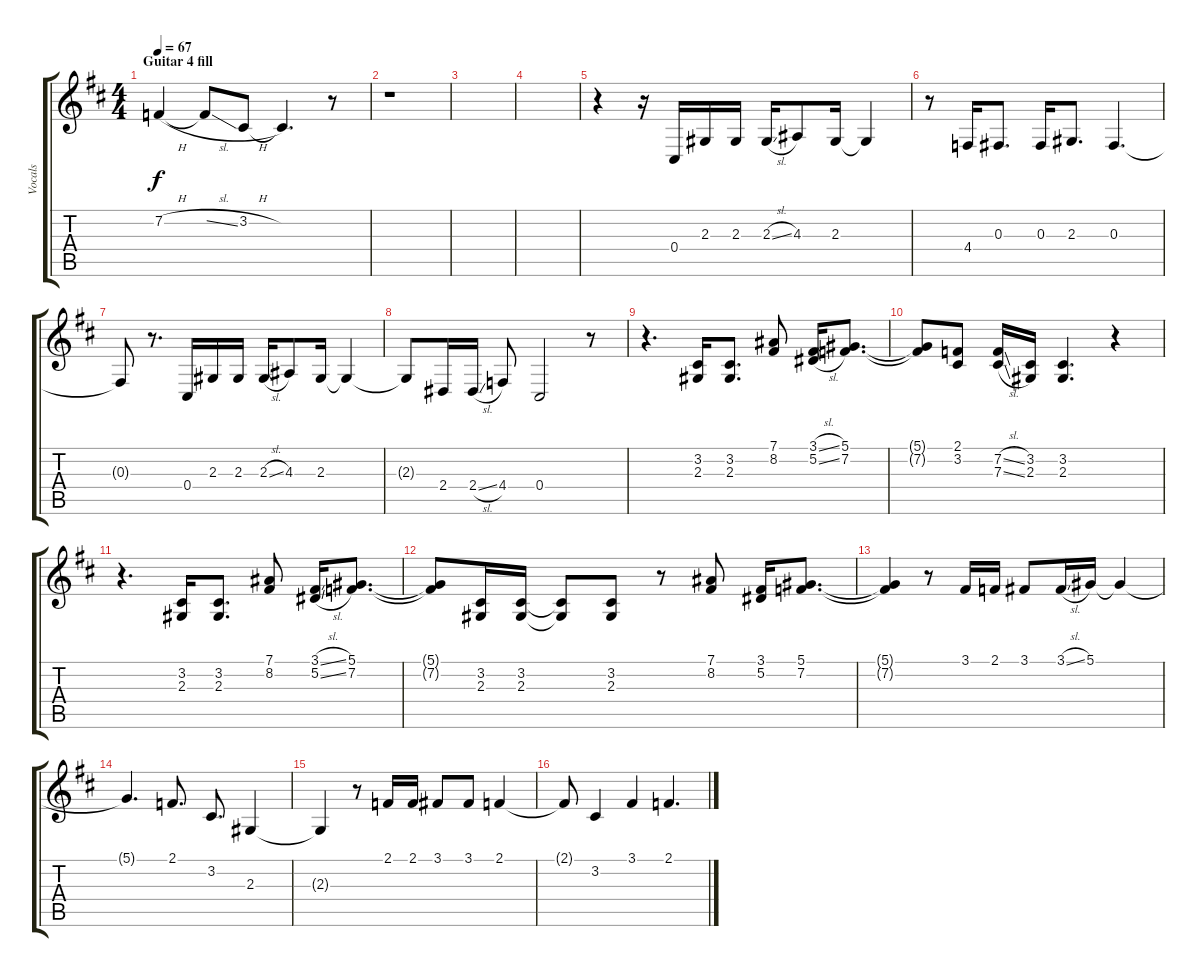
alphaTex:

\track ("Vocals" "Vocals") {instrument violin}
\staff {score tabs}
\tuning (Eb4 Bb3 Gb3 Db3 Ab2 Eb2) {hide}
\ts (4 4)
\section ("" "Guitar 4 fill")
\tempo 67
\clef g2
\ks d
7.2{h t}.4{dy f} 7.2{sl t}.8 3.2{h}.8 3.2{t}.4{d} r.8 |
r.1 |
|
|
r.4 r.16 0.4.16 2.3.16 2.3.16 2.3{sl}.16 4.3.8 2.3.16 2.3{t}.4 |
r.8 4.4.16 0.3.8{d} 0.3.16 2.3.8{d} 0.3.4{d} |
0.3{t}.8 r.8{d} 0.4.16 2.3.16 2.3.16 2.3{sl}.16 4.3.8 2.3.16 2.3{t}.4 |
2.3{t}.8 2.4.16 2.4{sl}.16 4.4.8 0.4.2 r.8 |
r.4{d} (3.2 2.3).16 (3.2 2.3).8{d} (7.1 8.2).8 (3.1{sl} 5.2{sl}).16 (5.1 7.2).8{d} |
(5.1{t} 7.2{t}).8 (2.1 3.2).8 (7.2{sl} 7.3{sl}).16 (3.2 2.3).16 (3.2 2.3).4{d} r.4 |
r.4{d} (3.2 2.3).16 (3.2 2.3).8{d} (7.1 8.2).8 (3.1{sl} 5.2{sl}).16 (5.1 7.2).8{d} |
(5.1{t} 7.2{t}).8 (3.2 2.3).16 (3.2 2.3).16 (3.2{t} 2.3{t}).8 (3.2 2.3).8 r.8 (7.1 8.2).8 (3.1 5.2).16 (5.1 7.2).8{d} |
(5.1{t} 7.2{t}).4 r.8 3.1.16 2.1.16 3.1.8 3.1{sl}.16 5.1.16 5.1{t}.4 |
5.1{t}.4{d} 2.1.8{d} 3.2.8{d} 2.3.4 |
2.3{t}.4 r.8 2.1.16 2.1.16 3.1.8 3.1.8 2.1.4 |
2.1{t}.8 3.2.4 3.1.4 2.1.4{d}
